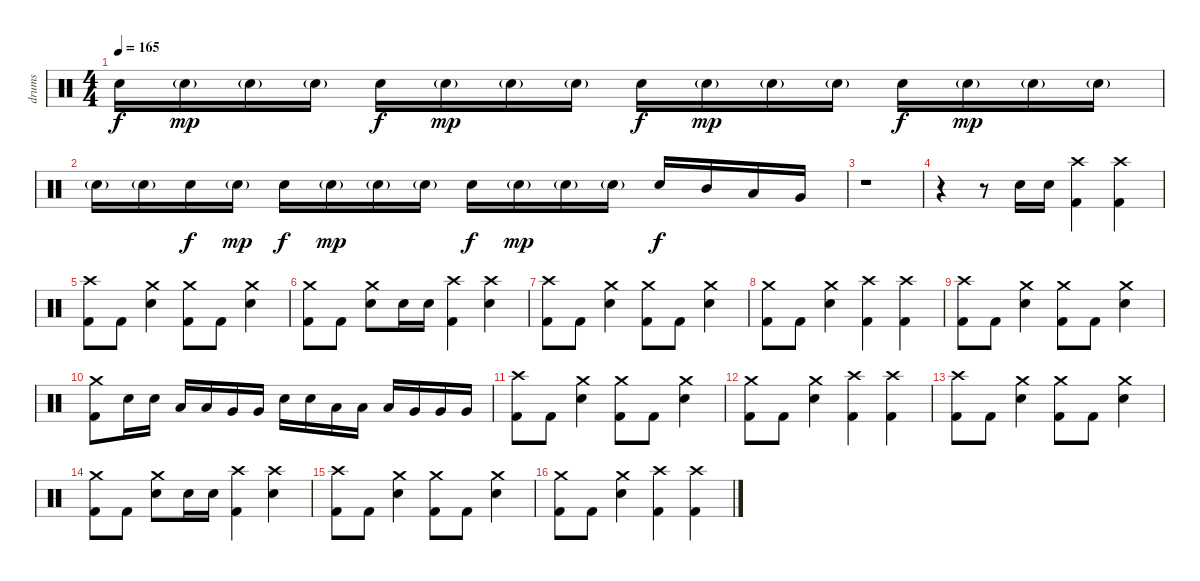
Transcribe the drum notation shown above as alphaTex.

\track ("drums" "drums") {instrument percussion}
\staff {score}
\articulation defaults
\ts (4 4)
\tempo 165
\clef neutral
\ks c "Snare (hit) 2".16{dy f} "Snare (hit) 2"{g}.16{dy mp} "Snare (hit) 2"{g}.16 "Snare (hit) 2"{g}.16 "Snare (hit) 2".16{dy f} "Snare (hit) 2"{g}.16{dy mp} "Snare (hit) 2"{g}.16 "Snare (hit) 2"{g}.16 "Snare (hit) 2".16{dy f} "Snare (hit) 2"{g}.16{dy mp} "Snare (hit) 2"{g}.16 "Snare (hit) 2"{g}.16 "Snare (hit) 2".16{dy f} "Snare (hit) 2"{g}.16{dy mp} "Snare (hit) 2"{g}.16 "Snare (hit) 2"{g}.16
|
"Snare (hit) 2"{g}.16 "Snare (hit) 2"{g}.16 "Snare (hit) 2".16{dy f} "Snare (hit) 2"{g}.16{dy mp} "Snare (hit) 2".16{dy f} "Snare (hit) 2"{g}.16{dy mp} "Snare (hit) 2"{g}.16 "Snare (hit) 2"{g}.16 "Snare (hit) 2".16{dy f} "Snare (hit) 2"{g}.16{dy mp} "Snare (hit) 2"{g}.16 "Snare (hit) 2"{g}.16 "Snare (hit) 2".16{dy f} "Mid Tom (hit)".16 "Low Tom (hit)".16 "Very Low Tom (hit)".16 |
r.1 |
r.4 r.8 "Snare (hit) 2".16 "Snare (hit) 2".16 ("Crash high (hit)" "Kick (hit) 2").4 ("Crash high (hit)" "Kick (hit) 2").4 |
("Crash high (hit)" "Kick (hit) 2").8 "Kick (hit) 2".8 ("Crash medium (hit)" "Snare (hit) 2").4 ("Crash medium (hit)" "Kick (hit) 2").8 "Kick (hit) 2".8 ("Crash medium (hit)" "Snare (hit) 2").4 |
("Crash medium (hit)" "Kick (hit) 2").8 "Kick (hit) 2".8 ("Crash medium (hit)" "Snare (hit) 2").8 "Snare (hit) 2".16 "Snare (hit) 2".16 ("Crash high (hit)" "Kick (hit) 2").4 ("Crash high (hit)" "Snare (hit) 2").4 |
("Crash high (hit)" "Kick (hit) 2").8 "Kick (hit) 2".8 ("Crash medium (hit)" "Snare (hit) 2").4 ("Crash medium (hit)" "Kick (hit) 2").8 "Kick (hit) 2".8 ("Crash medium (hit)" "Snare (hit) 2").4 |
("Crash medium (hit)" "Kick (hit) 2").8 "Kick (hit) 2".8 ("Crash medium (hit)" "Snare (hit) 2").4 ("Crash high (hit)" "Kick (hit) 2").4 ("Crash high (hit)" "Kick (hit) 2").4 |
("Crash high (hit)" "Kick (hit) 2").8 "Kick (hit) 2".8 ("Crash medium (hit)" "Snare (hit) 2").4 ("Crash medium (hit)" "Kick (hit) 2").8 "Kick (hit) 2".8 ("Crash medium (hit)" "Snare (hit) 2").4 |
("Crash medium (hit)" "Kick (hit) 2").8 "Snare (hit) 2".16 "Snare (hit) 2".16 "Low Tom (hit)".16 "Low Tom (hit)".16 "Very Low Tom (hit)".16 "Very Low Tom (hit)".16 "Snare (hit) 2".16 "Snare (hit) 2".16 "Low Tom (hit)".16 "Low Tom (hit)".16 "Low Tom (hit)".16 "Very Low Tom (hit)".16 "Very Low Tom (hit)".16 "Very Low Tom (hit)".16 |
("Crash high (hit)" "Kick (hit) 2").8 "Kick (hit) 2".8 ("Crash medium (hit)" "Snare (hit) 2").4 ("Crash medium (hit)" "Kick (hit) 2").8 "Kick (hit) 2".8 ("Crash medium (hit)" "Snare (hit) 2").4 |
("Crash medium (hit)" "Kick (hit) 2").8 "Kick (hit) 2".8 ("Crash medium (hit)" "Snare (hit) 2").4 ("Crash high (hit)" "Kick (hit) 2").4 ("Crash high (hit)" "Kick (hit) 2").4 |
("Crash high (hit)" "Kick (hit) 2").8 "Kick (hit) 2".8 ("Crash medium (hit)" "Snare (hit) 2").4 ("Crash medium (hit)" "Kick (hit) 2").8 "Kick (hit) 2".8 ("Crash medium (hit)" "Snare (hit) 2").4 |
("Crash medium (hit)" "Kick (hit) 2").8 "Kick (hit) 2".8 ("Crash medium (hit)" "Snare (hit) 2").8 "Snare (hit) 2".16 "Snare (hit) 2".16 ("Crash high (hit)" "Kick (hit) 2").4 ("Crash high (hit)" "Snare (hit) 2").4 |
("Crash high (hit)" "Kick (hit) 2").8 "Kick (hit) 2".8 ("Crash medium (hit)" "Snare (hit) 2").4 ("Crash medium (hit)" "Kick (hit) 2").8 "Kick (hit) 2".8 ("Crash medium (hit)" "Snare (hit) 2").4 |
("Crash medium (hit)" "Kick (hit) 2").8 "Kick (hit) 2".8 ("Crash medium (hit)" "Snare (hit) 2").4 ("Crash high (hit)" "Kick (hit) 2").4 ("Crash high (hit)" "Kick (hit) 2").4
